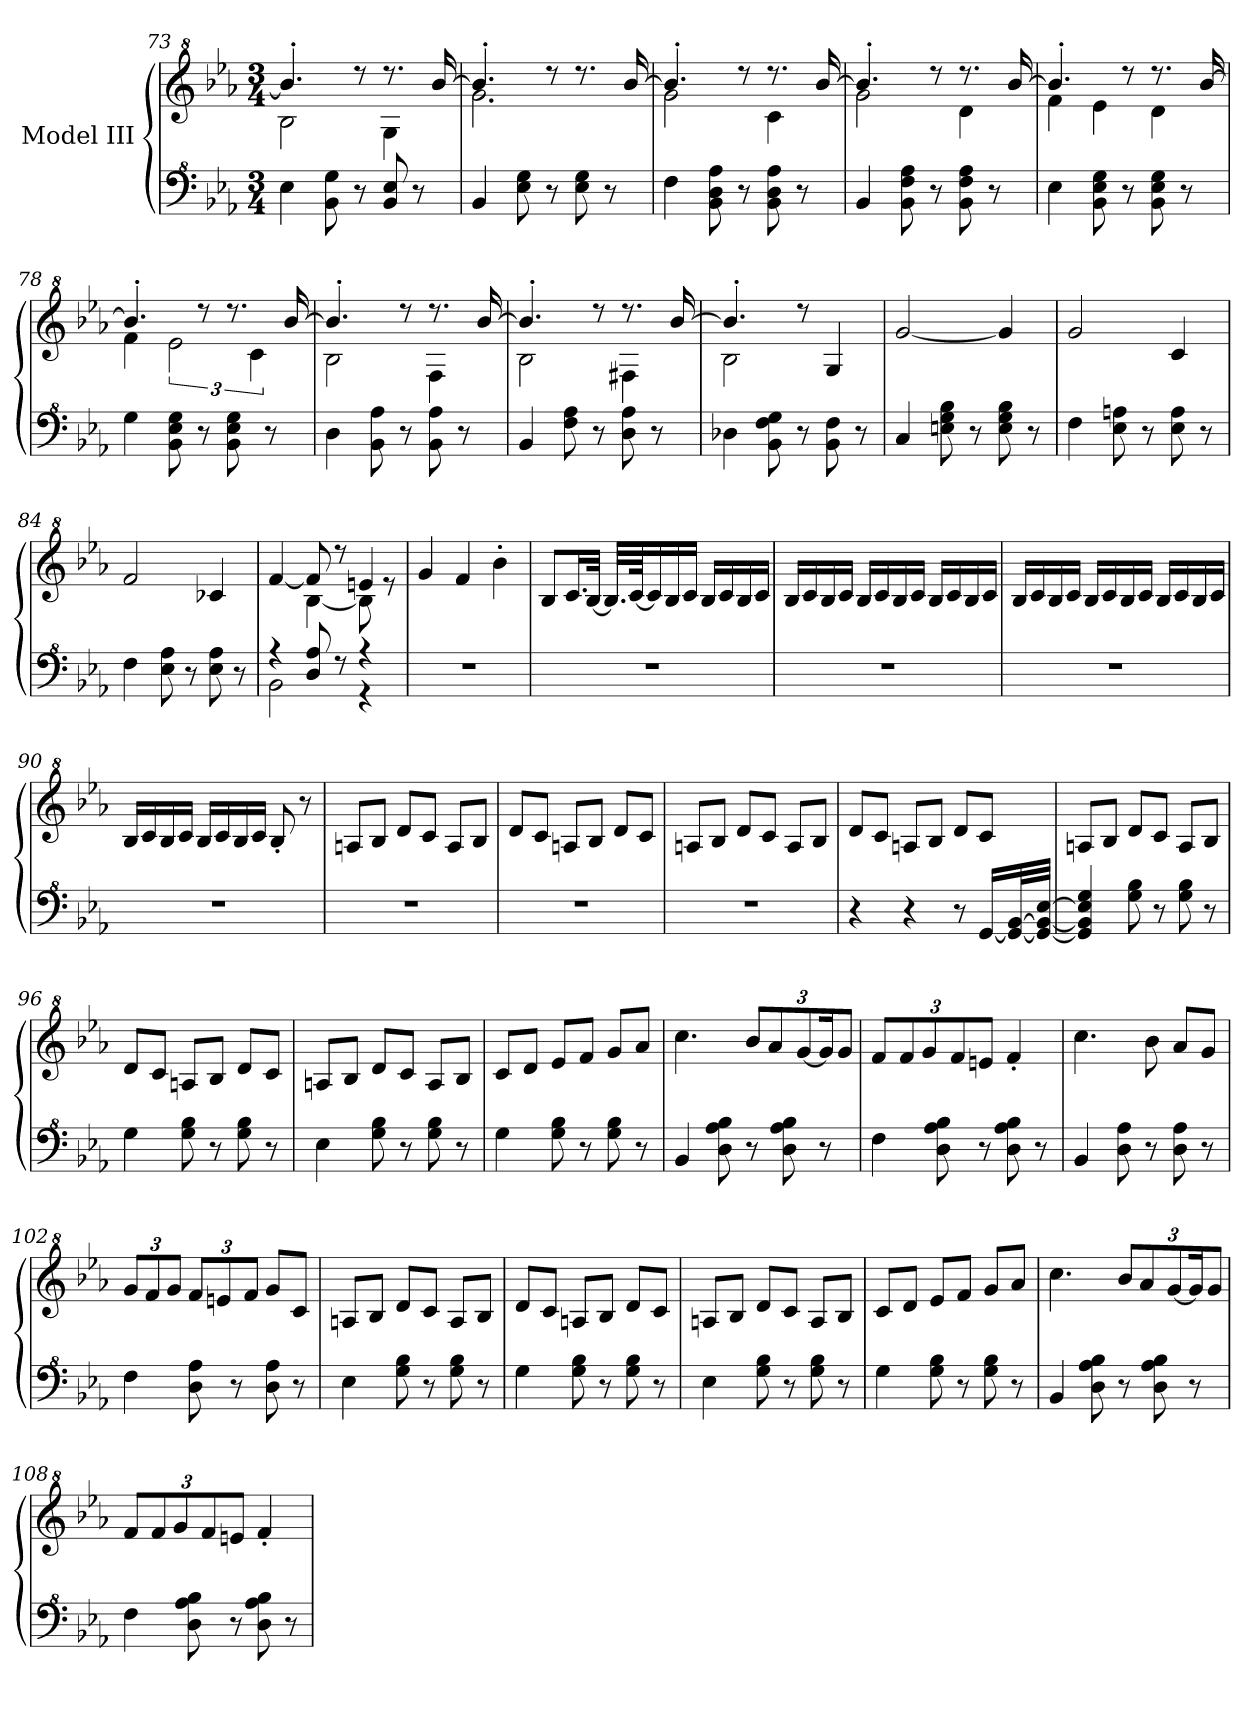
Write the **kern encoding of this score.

**kern	**kern
*part1	*part1
*staff2	*staff1
*I"Model III	*
!!LO:LB:g=z
*clefF^4	*clefG^2
*k[b-e-a-]	*k[b-e-a-]
*M3/4	*M3/4
*MM228	*MM228
=73	=73
*	*^
4e-\	4.bb-'/]	2b-\
8B-\ 8g\	.	.
8r	8r	.
8B-/ 8e-/	8.r	4g\
8r	.	.
.	[16bb-/	.
=74	=74	=74
4B-/	4.bb-'/]	2.gg\
8e-\ 8g\	.	.
8r	8r	.
8e-\ 8g\	8.r	.
8r	.	.
.	[16bb-/	.
=75	=75	=75
4f\	4.bb-'/]	2gg\
8B-\ 8d\ 8a-\	.	.
8r	8r	.
8B-\ 8d\ 8a-\	8.r	4cc\
8r	.	.
.	[16bb-/	.
=76	=76	=76
4B-/	4.bb-'/]	2gg\
8B-\ 8f\ 8a-\	.	.
8r	8r	.
8B-\ 8f\ 8a-\	8.r	4dd\
8r	.	.
.	[16bb-/	.
=77	=77	=77
4e-\	4.bb-'/]	4ff\
8B-\ 8e-\ 8g\	.	4ee-\
8r	8r	.
8B-\ 8e-\ 8g\	8.r	4dd\
8r	.	.
.	[16bb-/	.
=78	=78	=78
4g\	4.bb-'/]	4ff\
8B-\ 8e-\ 8g\	.	3ee-\
8r	8r	.
8B-\ 8e-\ 8g\	8.r	.
.	.	6cc\
8r	.	.
.	[16bb-/	.
!!LO:PB:g=z	!!
=79	=79	=79
4d\	4.bb-'/]	2b-\
8B-\ 8a-\	.	.
8r	8r	.
8B-\ 8a-\	8.r	4f\
8r	.	.
.	[16bb-/	.
=80	=80	=80
4B-/	4.bb-'/]	2b-\
8f\ 8a-\	.	.
8r	8r	.
8d\ 8a-\	8.r	4f#X\
8r	.	.
.	[16bb-/	.
=81	=81	=81
4d-X\	4.bb-'/]	2b-\
8B-\ 8f\ 8g\	.	.
8r	8r	.
8B-\ 8f\	4g/	4ryy
8r	.	.
*	*v	*v
=82	=82
*	*MM240
4c/	[2gg/
8en\ 8g\ 8b-\	.
8r	.
8e\ 8g\ 8b-\	4gg/]
8r	.
=83	=83
*	*MM216
4f\	2gg/
8e-\ 8an\	.
8r	.
8e-\ 8a\	4cc/
8r	.
=84	=84
*	*MM192
4f\	2ff/
8e-\ 8a-\	.
8r	.
8e-\ 8a-\	4cc-X/
8r	.
!!LO:LB:g=z
=85	=85
*	*MM168
*^	*^
4r	2B-\	[4ff/	4ryy
8d/ 8a-/	.	8ff/]	[4b-\
8r	.	8r	.
4r	4r	4een/	8b-\]
.	.	.	8ree
*v	*v	*	*
*	*v	*v
=86	=86
*	*MM150
2.r	4gg/
.	4ff/
*	*MM120
.	4bb-'\
=87	=87
*	*MM258
2.r	8b-/L
.	16.cc/L
.	[32b-/JJk
.	32.b-/LLL]
.	[64cc/JK
.	16cc/]
.	16b-/
.	16cc/JJ
.	16b-/LL
.	16cc/
.	16b-/
.	16cc/JJ
!!LO:LB:g=z
=88	=88
2.r	16b-/LL
.	16cc/
.	16b-/
.	16cc/JJ
.	16b-/LL
.	16cc/
.	16b-/
.	16cc/JJ
.	16b-/LL
.	16cc/
.	16b-/
.	16cc/JJ
=89	=89
2.r	16b-/LL
.	16cc/
.	16b-/
.	16cc/JJ
.	16b-/LL
.	16cc/
.	16b-/
.	16cc/JJ
.	16b-/LL
.	16cc/
.	16b-/
.	16cc/JJ
!!LO:LB:g=z
=90	=90
2.r	16b-/LL
.	16cc/
.	16b-/
.	16cc/JJ
.	16b-/LL
.	16cc/
.	16b-/
.	16cc/JJ
.	8b-'/
.	8r
=91	=91
2.r	8an/L
.	8b-/J
.	8dd/L
.	8cc/J
.	8a/L
.	8b-/J
=92	=92
2.r	8dd/L
.	8cc/J
.	8an/L
.	8b-/J
.	8dd/L
.	8cc/J
=93	=93
2.r	8an/L
.	8b-/J
.	8dd/L
.	8cc/J
.	8a/L
.	8b-/J
!!LO:LB:g=z
=94	=94
4r	8dd/L
.	8cc/J
4r	8an/L
.	8b-/J
8r	8dd/L
[16G/LL	8cc/J
32G/_ [32B-/L	.
32G/_ 32B-/_ [32e-/JJJ	.
=95	=95
4G/] 4B-/] 4e-/] 4g/	8an/L
.	8b-/J
8g\ 8b-\	8dd/L
8r	8cc/J
8g\ 8b-\	8a/L
8r	8b-/J
=96	=96
4g\	8dd/L
.	8cc/J
8g\ 8b-\	8an/L
8r	8b-/J
8g\ 8b-\	8dd/L
8r	8cc/J
=97	=97
4e-\	8an/L
.	8b-/J
8g\ 8b-\	8dd/L
8r	8cc/J
8g\ 8b-\	8a/L
8r	8b-/J
=98	=98
4g\	8cc/L
.	8dd/J
8g\ 8b-\	8ee-/L
8r	8ff/J
8g\ 8b-\	8gg/L
8r	8aa-/J
!!LO:PB:g=z
=99	=99
4B-/	4.ccc\
8d\ 8a-\ 8b-\	.
*	*Xbrackettup
8r	12bb-/L
.	12aa-/
8d\ 8a-\ 8b-\	.
.	[12gg/
8r	24gg/K]
.	12gg/J
=100	=100
4f\	8ff/L
.	12ff/
.	12gg/
8d\ 8a-\ 8b-\	.
.	12ff/
8r	8een/J
8d\ 8a-\ 8b-\	4ff'/
8r	.
=101	=101
4B-/	4.ccc\
8d\ 8a-\	.
8r	8bb-\
8d\ 8a-\	8aa-/L
8r	8gg/J
=102	=102
4f\	12gg/L
.	12ff/
.	12gg/J
8d\ 8a-\	12ff/L
.	12een/
8r	.
.	12ff/J
8d\ 8a-\	8gg/L
8r	8cc/J
=103	=103
4e-\	8an/L
.	8b-/J
8g\ 8b-\	8dd/L
8r	8cc/J
8g\ 8b-\	8a/L
8r	8b-/J
!!LO:LB:g=z
=104	=104
4g\	8dd/L
.	8cc/J
8g\ 8b-\	8an/L
8r	8b-/J
8g\ 8b-\	8dd/L
8r	8cc/J
=105	=105
4e-\	8an/L
.	8b-/J
8g\ 8b-\	8dd/L
8r	8cc/J
8g\ 8b-\	8a/L
8r	8b-/J
=106	=106
4g\	8cc/L
.	8dd/J
8g\ 8b-\	8ee-/L
8r	8ff/J
8g\ 8b-\	8gg/L
8r	8aa-/J
=107	=107
4B-/	4.ccc\
8d\ 8a-\ 8b-\	.
8r	12bb-/L
.	12aa-/
8d\ 8a-\ 8b-\	.
.	[12gg/
8r	24gg/K]
.	12gg/J
=108	=108
4f\	8ff/L
.	12ff/
.	12gg/
8d\ 8a-\ 8b-\	.
.	12ff/
8r	8een/J
8d\ 8a-\ 8b-\	4ff'/
8r	.
=	=
*-	*-
